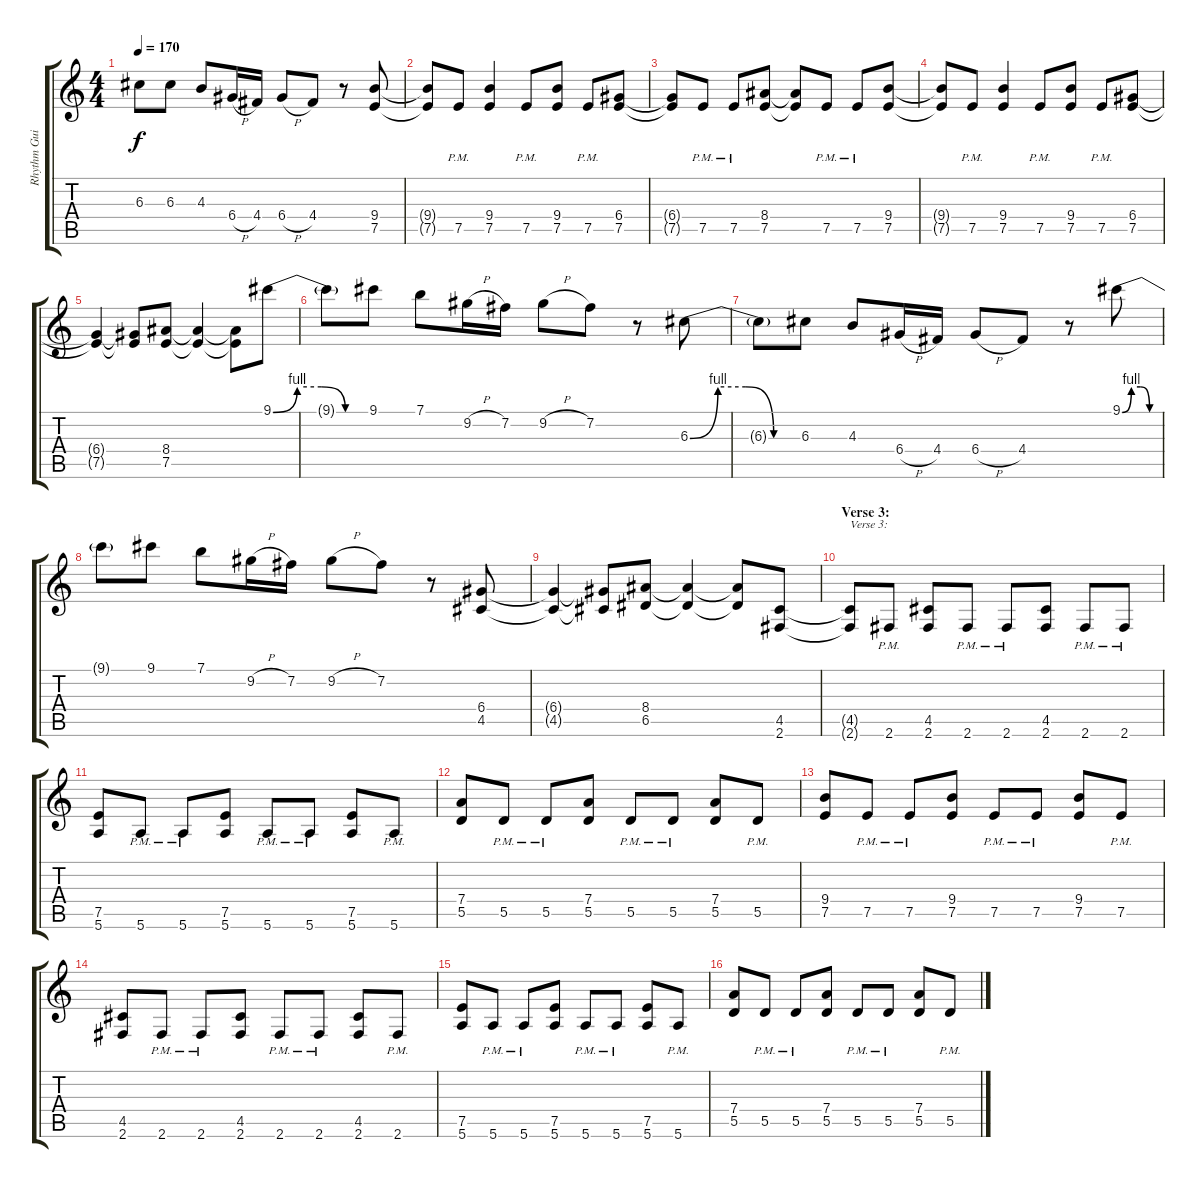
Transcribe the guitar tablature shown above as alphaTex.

\track ("Rhythm Guitar 1" "Rhythm Gui") {instrument distortionguitar}
\staff {score tabs}
\tuning (E4 B3 G3 D3 A2 E2) {hide}
\ts (4 4)
\tempo 170
\clef g2
\ks c
6.3{t}.8{dy f} 6.3.8 4.3.8 6.4{h}.16 4.4.16 6.4{h}.8 4.4.8 r.8 (9.4 7.5).8 |
(9.4{t} 7.5{t}).8 7.5{pm}.8 (9.4 7.5).4 7.5{pm}.8 (9.4 7.5).8 7.5{pm}.8 (6.4 7.5).8 |
(6.4{t} 7.5{t}).8 7.5{pm}.8 7.5{pm}.8 (8.4 7.5).8 (8.4{t} 7.5{t}).8 7.5{pm}.8 7.5{pm}.8 (9.4 7.5).8 |
(9.4{t} 7.5{t}).8 7.5{pm}.8 (9.4 7.5).4 7.5{pm}.8 (9.4 7.5).8 7.5{pm}.8 (6.4 7.5).8 |
(6.4{t} 7.5{t}).4 (6.4{t} 7.5{t}).8 (8.4 7.5).8 (8.4{t} 7.5{t}).4 (8.4{t} 7.5{t}).8 9.1{be (custom 0 0 15 4 30 4 45 0 60 0)}.8 |
9.1{t}.8 9.1.8 7.1.8 9.2{h}.16 7.2.16 9.2{h}.8 7.2.8 r.8 6.3{be (custom 0 0 15 4 30 4 45 0 60 0)}.8 |
6.3{t}.8 6.3.8 4.3.8 6.4{h}.16 4.4.16 6.4{h}.8 4.4.8 r.8 9.1{be (custom 0 0 15 4 30 4 45 0 60 0)}.8 |
9.1{t}.8 9.1.8 7.1.8 9.2{h}.16 7.2.16 9.2{h}.8 7.2.8 r.8 (6.4 4.5).8 |
(6.4{t} 4.5{t}).4 (6.4{t} 4.5{t}).8 (8.4 6.5).8 (8.4{t} 6.5{t}).4 (8.4{t} 6.5{t}).8 (4.5 2.6).8 |
\section ("" "Verse 3:")
(4.5{t} 2.6{t}).8{txt "Verse 3:"} 2.6{pm}.8 (4.5 2.6).8 2.6{pm}.8 2.6{pm}.8 (4.5 2.6).8 2.6{pm}.8 2.6{pm}.8 |
(7.5 5.6).8 5.6{pm}.8 5.6{pm}.8 (7.5 5.6).8 5.6{pm}.8 5.6{pm}.8 (7.5 5.6).8 5.6{pm}.8 |
(7.4 5.5).8 5.5{pm}.8 5.5{pm}.8 (7.4 5.5).8 5.5{pm}.8 5.5{pm}.8 (7.4 5.5).8 5.5{pm}.8 |
(9.4 7.5).8 7.5{pm}.8 7.5{pm}.8 (9.4 7.5).8 7.5{pm}.8 7.5{pm}.8 (9.4 7.5).8 7.5{pm}.8 |
(4.5 2.6).8 2.6{pm}.8 2.6{pm}.8 (4.5 2.6).8 2.6{pm}.8 2.6{pm}.8 (4.5 2.6).8 2.6{pm}.8 |
(7.5 5.6).8 5.6{pm}.8 5.6{pm}.8 (7.5 5.6).8 5.6{pm}.8 5.6{pm}.8 (7.5 5.6).8 5.6{pm}.8 |
(7.4 5.5).8 5.5{pm}.8 5.5{pm}.8 (7.4 5.5).8 5.5{pm}.8 5.5{pm}.8 (7.4 5.5).8 5.5{pm}.8
